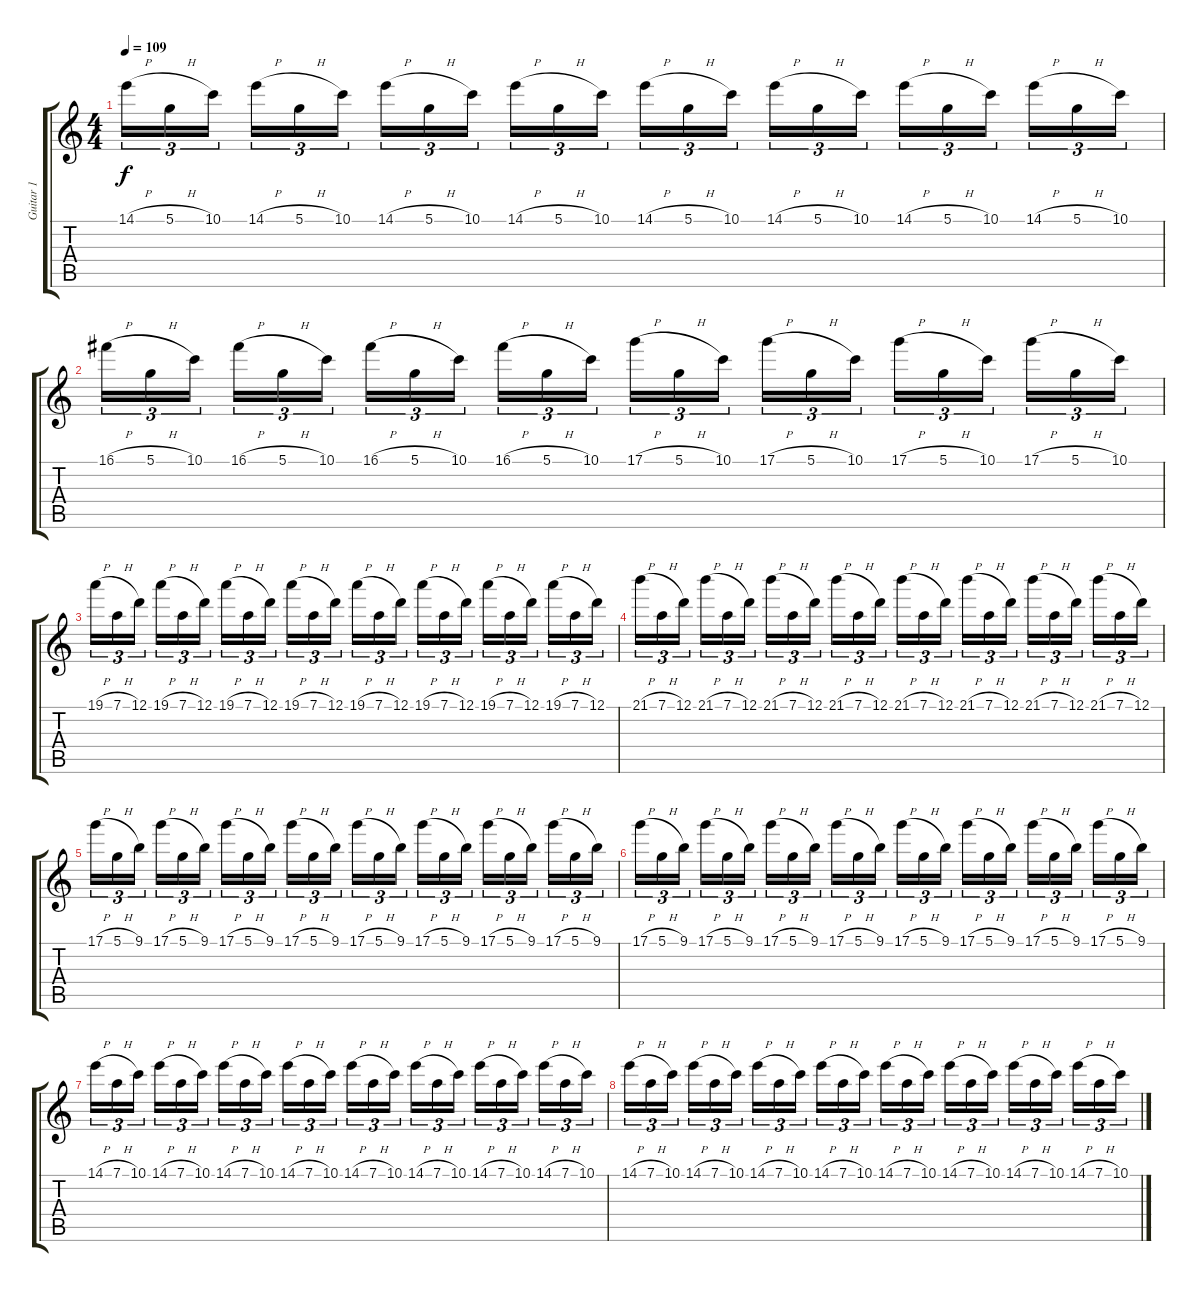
\track ("Guitar 1" "Guitar 1") {instrument distortionguitar}
\staff {score tabs}
\tuning (D4 A3 F3 C3 G2 C2) {hide}
\ts (4 4)
\tempo 109
\clef g2
\ks c
14.1{h}.16{tu (3 2) dy f} 5.1{h}.16{tu (3 2)} 10.1.16{tu (3 2)} 14.1{h}.16{tu (3 2)} 5.1{h}.16{tu (3 2)} 10.1.16{tu (3 2)} 14.1{h}.16{tu (3 2)} 5.1{h}.16{tu (3 2)} 10.1.16{tu (3 2)} 14.1{h}.16{tu (3 2)} 5.1{h}.16{tu (3 2)} 10.1.16{tu (3 2)} 14.1{h}.16{tu (3 2)} 5.1{h}.16{tu (3 2)} 10.1.16{tu (3 2)} 14.1{h}.16{tu (3 2)} 5.1{h}.16{tu (3 2)} 10.1.16{tu (3 2)} 14.1{h}.16{tu (3 2)} 5.1{h}.16{tu (3 2)} 10.1.16{tu (3 2)} 14.1{h}.16{tu (3 2)} 5.1{h}.16{tu (3 2)} 10.1.16{tu (3 2)} |
16.1{h}.16{tu (3 2)} 5.1{h}.16{tu (3 2)} 10.1.16{tu (3 2)} 16.1{h}.16{tu (3 2)} 5.1{h}.16{tu (3 2)} 10.1.16{tu (3 2)} 16.1{h}.16{tu (3 2)} 5.1{h}.16{tu (3 2)} 10.1.16{tu (3 2)} 16.1{h}.16{tu (3 2)} 5.1{h}.16{tu (3 2)} 10.1.16{tu (3 2)} 17.1{h}.16{tu (3 2)} 5.1{h}.16{tu (3 2)} 10.1.16{tu (3 2)} 17.1{h}.16{tu (3 2)} 5.1{h}.16{tu (3 2)} 10.1.16{tu (3 2)} 17.1{h}.16{tu (3 2)} 5.1{h}.16{tu (3 2)} 10.1.16{tu (3 2)} 17.1{h}.16{tu (3 2)} 5.1{h}.16{tu (3 2)} 10.1.16{tu (3 2)} |
19.1{h}.16{tu (3 2)} 7.1{h}.16{tu (3 2)} 12.1.16{tu (3 2)} 19.1{h}.16{tu (3 2)} 7.1{h}.16{tu (3 2)} 12.1.16{tu (3 2)} 19.1{h}.16{tu (3 2)} 7.1{h}.16{tu (3 2)} 12.1.16{tu (3 2)} 19.1{h}.16{tu (3 2)} 7.1{h}.16{tu (3 2)} 12.1.16{tu (3 2)} 19.1{h}.16{tu (3 2)} 7.1{h}.16{tu (3 2)} 12.1.16{tu (3 2)} 19.1{h}.16{tu (3 2)} 7.1{h}.16{tu (3 2)} 12.1.16{tu (3 2)} 19.1{h}.16{tu (3 2)} 7.1{h}.16{tu (3 2)} 12.1.16{tu (3 2)} 19.1{h}.16{tu (3 2)} 7.1{h}.16{tu (3 2)} 12.1.16{tu (3 2)} |
21.1{h}.16{tu (3 2)} 7.1{h}.16{tu (3 2)} 12.1.16{tu (3 2)} 21.1{h}.16{tu (3 2)} 7.1{h}.16{tu (3 2)} 12.1.16{tu (3 2)} 21.1{h}.16{tu (3 2)} 7.1{h}.16{tu (3 2)} 12.1.16{tu (3 2)} 21.1{h}.16{tu (3 2)} 7.1{h}.16{tu (3 2)} 12.1.16{tu (3 2)} 21.1{h}.16{tu (3 2)} 7.1{h}.16{tu (3 2)} 12.1.16{tu (3 2)} 21.1{h}.16{tu (3 2)} 7.1{h}.16{tu (3 2)} 12.1.16{tu (3 2)} 21.1{h}.16{tu (3 2)} 7.1{h}.16{tu (3 2)} 12.1.16{tu (3 2)} 21.1{h}.16{tu (3 2)} 7.1{h}.16{tu (3 2)} 12.1.16{tu (3 2)} |
17.1{h}.16{tu (3 2)} 5.1{h}.16{tu (3 2)} 9.1.16{tu (3 2)} 17.1{h}.16{tu (3 2)} 5.1{h}.16{tu (3 2)} 9.1.16{tu (3 2)} 17.1{h}.16{tu (3 2)} 5.1{h}.16{tu (3 2)} 9.1.16{tu (3 2)} 17.1{h}.16{tu (3 2)} 5.1{h}.16{tu (3 2)} 9.1.16{tu (3 2)} 17.1{h}.16{tu (3 2)} 5.1{h}.16{tu (3 2)} 9.1.16{tu (3 2)} 17.1{h}.16{tu (3 2)} 5.1{h}.16{tu (3 2)} 9.1.16{tu (3 2)} 17.1{h}.16{tu (3 2)} 5.1{h}.16{tu (3 2)} 9.1.16{tu (3 2)} 17.1{h}.16{tu (3 2)} 5.1{h}.16{tu (3 2)} 9.1.16{tu (3 2)} |
17.1{h}.16{tu (3 2)} 5.1{h}.16{tu (3 2)} 9.1.16{tu (3 2)} 17.1{h}.16{tu (3 2)} 5.1{h}.16{tu (3 2)} 9.1.16{tu (3 2)} 17.1{h}.16{tu (3 2)} 5.1{h}.16{tu (3 2)} 9.1.16{tu (3 2)} 17.1{h}.16{tu (3 2)} 5.1{h}.16{tu (3 2)} 9.1.16{tu (3 2)} 17.1{h}.16{tu (3 2)} 5.1{h}.16{tu (3 2)} 9.1.16{tu (3 2)} 17.1{h}.16{tu (3 2)} 5.1{h}.16{tu (3 2)} 9.1.16{tu (3 2)} 17.1{h}.16{tu (3 2)} 5.1{h}.16{tu (3 2)} 9.1.16{tu (3 2)} 17.1{h}.16{tu (3 2)} 5.1{h}.16{tu (3 2)} 9.1.16{tu (3 2)} |
14.1{h}.16{tu (3 2)} 7.1{h}.16{tu (3 2)} 10.1.16{tu (3 2)} 14.1{h}.16{tu (3 2)} 7.1{h}.16{tu (3 2)} 10.1.16{tu (3 2)} 14.1{h}.16{tu (3 2)} 7.1{h}.16{tu (3 2)} 10.1.16{tu (3 2)} 14.1{h}.16{tu (3 2)} 7.1{h}.16{tu (3 2)} 10.1.16{tu (3 2)} 14.1{h}.16{tu (3 2)} 7.1{h}.16{tu (3 2)} 10.1.16{tu (3 2)} 14.1{h}.16{tu (3 2)} 7.1{h}.16{tu (3 2)} 10.1.16{tu (3 2)} 14.1{h}.16{tu (3 2)} 7.1{h}.16{tu (3 2)} 10.1.16{tu (3 2)} 14.1{h}.16{tu (3 2)} 7.1{h}.16{tu (3 2)} 10.1.16{tu (3 2)} |
14.1{h}.16{tu (3 2)} 7.1{h}.16{tu (3 2)} 10.1.16{tu (3 2)} 14.1{h}.16{tu (3 2)} 7.1{h}.16{tu (3 2)} 10.1.16{tu (3 2)} 14.1{h}.16{tu (3 2)} 7.1{h}.16{tu (3 2)} 10.1.16{tu (3 2)} 14.1{h}.16{tu (3 2)} 7.1{h}.16{tu (3 2)} 10.1.16{tu (3 2)} 14.1{h}.16{tu (3 2)} 7.1{h}.16{tu (3 2)} 10.1.16{tu (3 2)} 14.1{h}.16{tu (3 2)} 7.1{h}.16{tu (3 2)} 10.1.16{tu (3 2)} 14.1{h}.16{tu (3 2)} 7.1{h}.16{tu (3 2)} 10.1.16{tu (3 2)} 14.1{h}.16{tu (3 2)} 7.1{h}.16{tu (3 2)} 10.1.16{tu (3 2)}
